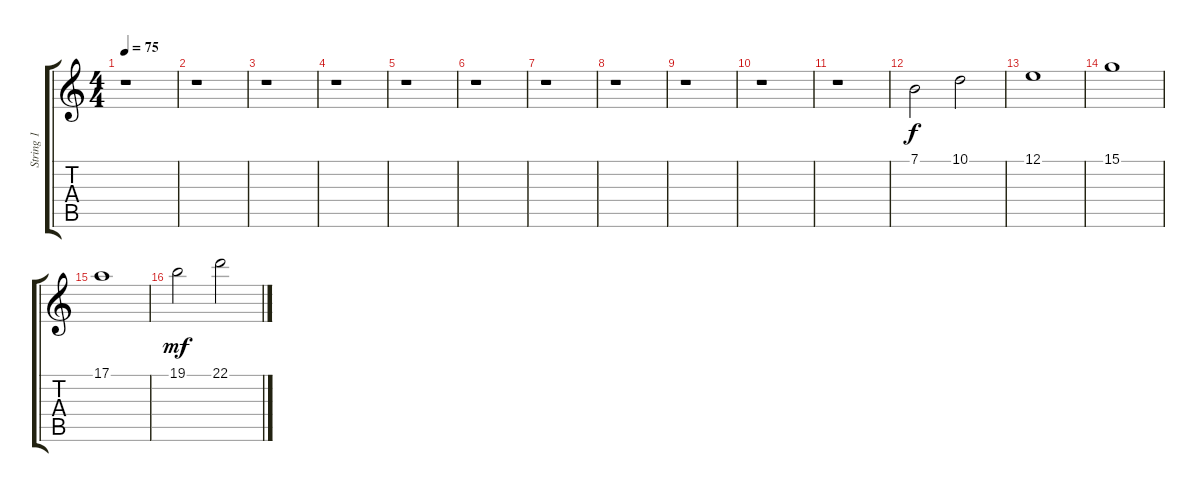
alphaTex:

\track ("String 1" "String 1") {instrument stringensemble1}
\staff {score tabs}
\tuning (E4 B3 G3 D3 A2 E2) {hide}
\ts (4 4)
\tempo 75
\clef g2
\ks c
r.1{dy fff} |
r.1 |
r.1 |
r.1 |
r.1 |
r.1 |
r.1 |
r.1 |
r.1 |
r.1 |
r.1 |
7.1.2{dy f balance 7} 10.1.2 |
12.1.1 |
15.1.1 |
17.1.1 |
19.1.2{dy mf} 22.1.2
